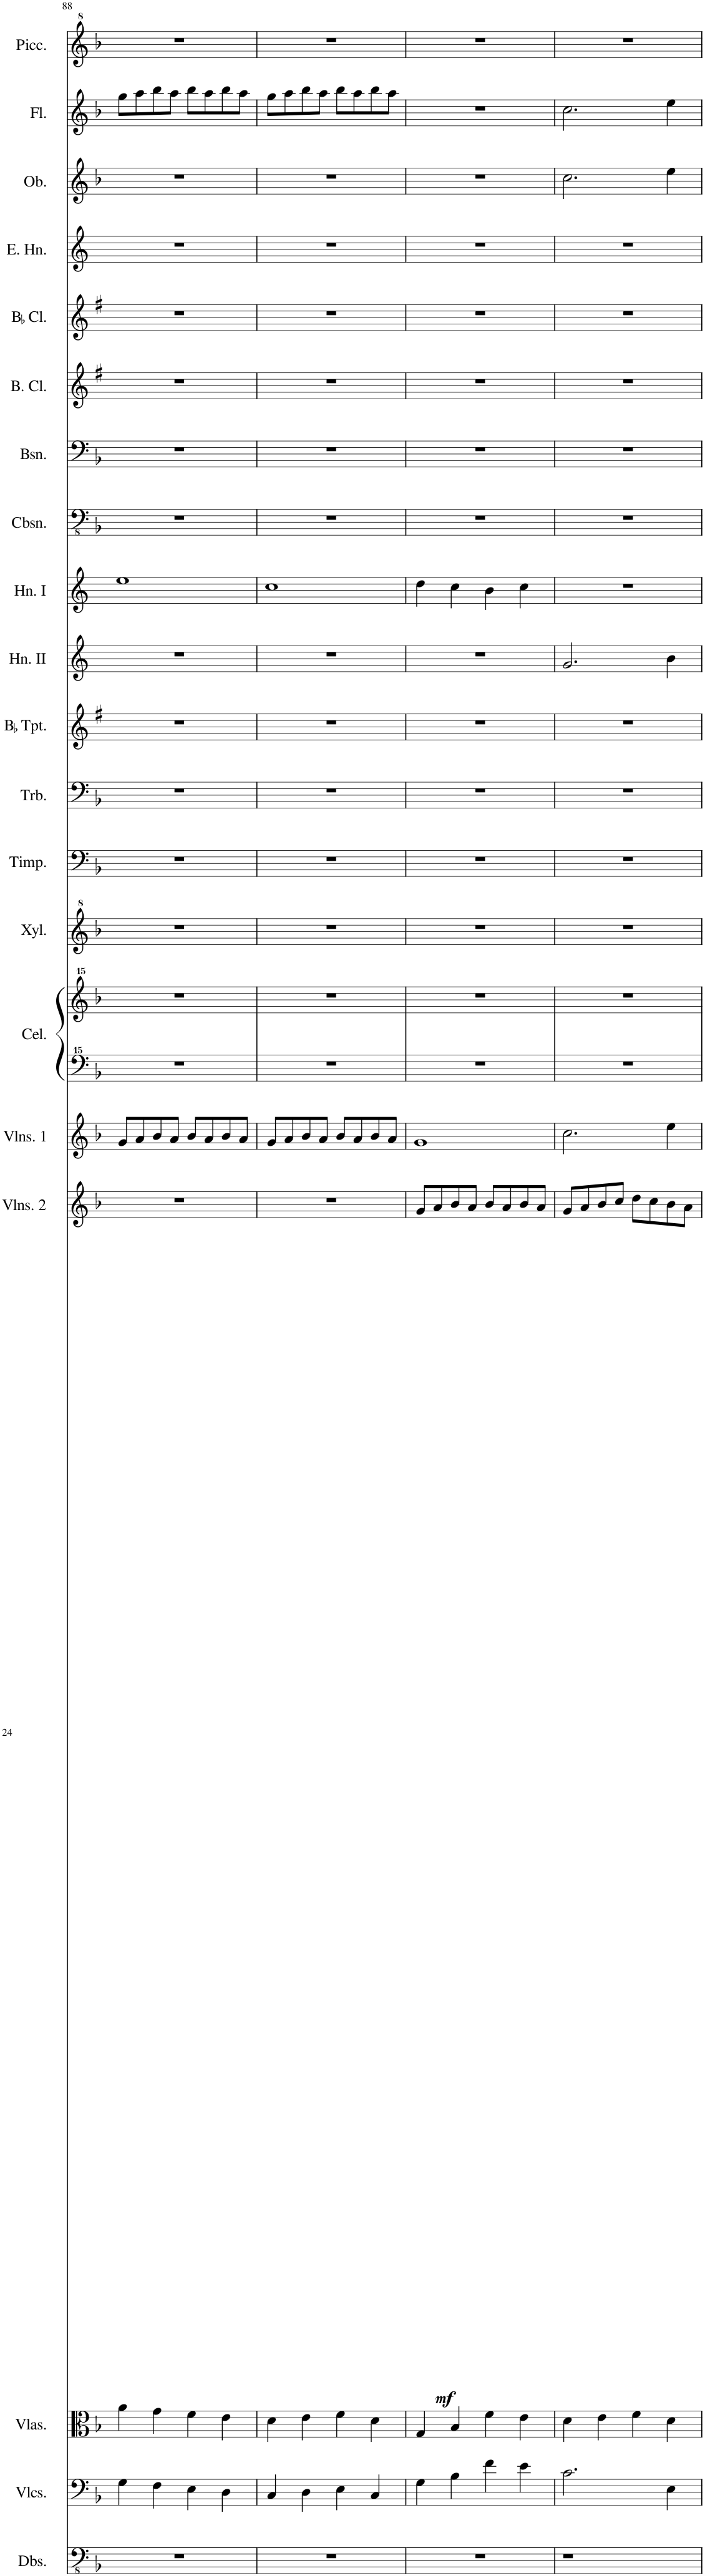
**kern	**kern	**kern	**kern	**dynam	**kern	**kern	**kern	**kern	**kern	**kern	**kern	**kern	**kern	**kern	**kern	**kern	**kern	**kern	**kern	**kern	**kern
*part20	*part19	*part18	*part17	*part17	*part16	*part15	*part15	*part14	*part13	*part12	*part11	*part10	*part9	*part8	*part7	*part6	*part5	*part4	*part3	*part2	*part1
*staff21	*staff20	*staff19	*staff18	*staff18	*staff17	*staff16	*staff15	*staff14	*staff13	*staff12	*staff11	*staff10	*staff9	*staff8	*staff7	*staff6	*staff5	*staff4	*staff3	*staff2	*staff1
*I"Double Basses	*I"Violoncellos	*I"Violas	*I"Violins 2	*	*I"Violins 1	*I"Celesta	*	*I"Xylophone	*I"Timpani	*I"Trombone	*I"BaccidentalFlat Trumpet	*I"Horn II	*I"Horn I	*I"Contrabassoon	*I"Bassoon	*I"Bass Clarinet	*I"BaccidentalFlat Clarinet	*I"English Horn	*I"Oboe	*I"Flute	*I"Piccolo
*I'Dbs.	*I'Vlcs.	*I'Vlas.	*I'Vlns. 2	*	*I'Vlns. 1	*I'Cel.	*	*I'Xyl.	*I'Timp.	*I'Trb.	*I'BaccidentalFlat Tpt.	*I'Hn. II	*I'Hn. I	*I'Cbsn.	*I'Bsn.	*I'B. Cl.	*I'BaccidentalFlat Cl.	*I'E. Hn.	*I'Ob.	*I'Fl.	*I'Picc.
!!LO:PB:g=z
*clefFv4	*clefF4	*clefC3	*clefG2	*	*clefG2	*clefF^^4	*clefG^^2	*clefG^2	*clefF4	*clefF4	*clefG2	*clefG2	*clefG2	*clefFv4	*clefF4	*clefG2	*clefG2	*clefG2	*clefG2	*clefG2	*clefG^2
*	*	*	*	*	*	*	*	*	*	*	*Trd1c2	*Trd4c7	*Trd4c7	*Trd7c12	*	*Trd8c14	*Trd1c2	*Trd4c7	*	*	*Trd-7c-12
*k[b-]	*k[b-]	*k[b-]	*k[b-]	*	*k[b-]	*k[b-]	*k[b-]	*k[b-]	*k[b-]	*k[b-]	*k[f#]	*k[]	*k[]	*k[b-]	*k[b-]	*k[f#]	*k[f#]	*k[]	*k[b-]	*k[b-]	*k[b-]
*M4/4	*M4/4	*M4/4	*M4/4	*	*M4/4	*M4/4	*M4/4	*M4/4	*M4/4	*M4/4	*M4/4	*M4/4	*M4/4	*M4/4	*M4/4	*M4/4	*M4/4	*M4/4	*M4/4	*M4/4	*M4/4
=88	=88	=88	=88	=88	=88	=88	=88	=88	=88	=88	=88	=88	=88	=88	=88	=88	=88	=88	=88	=88	=88
1r	4G\	4a\	1r	.	8g/L	1r	1r	1r	1r	1r	1r	1r	1ee	1r	1r	1r	1r	1r	1r	8gg\L	1r
.	.	.	.	.	8a/	.	.	.	.	.	.	.	.	.	.	.	.	.	.	8aa\	.
.	4F\	4g\	.	.	8b-/	.	.	.	.	.	.	.	.	.	.	.	.	.	.	8bb-\	.
.	.	.	.	.	8a/J	.	.	.	.	.	.	.	.	.	.	.	.	.	.	8aa\J	.
.	4E\	4f\	.	.	8b-/L	.	.	.	.	.	.	.	.	.	.	.	.	.	.	8bb-\L	.
.	.	.	.	.	8a/	.	.	.	.	.	.	.	.	.	.	.	.	.	.	8aa\	.
.	4D\	4e\	.	.	8b-/	.	.	.	.	.	.	.	.	.	.	.	.	.	.	8bb-\	.
.	.	.	.	.	8a/J	.	.	.	.	.	.	.	.	.	.	.	.	.	.	8aa\J	.
=89	=89	=89	=89	=89	=89	=89	=89	=89	=89	=89	=89	=89	=89	=89	=89	=89	=89	=89	=89	=89	=89
1r	4C/	4d\	1r	.	8g/L	1r	1r	1r	1r	1r	1r	1r	1cc	1r	1r	1r	1r	1r	1r	8gg\L	1r
.	.	.	.	.	8a/	.	.	.	.	.	.	.	.	.	.	.	.	.	.	8aa\	.
.	4D\	4e\	.	.	8b-/	.	.	.	.	.	.	.	.	.	.	.	.	.	.	8bb-\	.
.	.	.	.	.	8a/J	.	.	.	.	.	.	.	.	.	.	.	.	.	.	8aa\J	.
.	4E\	4f\	.	.	8b-/L	.	.	.	.	.	.	.	.	.	.	.	.	.	.	8bb-\L	.
.	.	.	.	.	8a/	.	.	.	.	.	.	.	.	.	.	.	.	.	.	8aa\	.
.	4C/	4d\	.	.	8b-/	.	.	.	.	.	.	.	.	.	.	.	.	.	.	8bb-\	.
.	.	.	.	.	8a/J	.	.	.	.	.	.	.	.	.	.	.	.	.	.	8aa\J	.
=90	=90	=90	=90	=90	=90	=90	=90	=90	=90	=90	=90	=90	=90	=90	=90	=90	=90	=90	=90	=90	=90
!	!	!	!	!LO:DY:b	!	!	!	!	!	!	!	!	!	!	!	!	!	!	!	!	!
1r	4G\	4G/	8g/L	mf	1g	1r	1r	1r	1r	1r	1r	1r	4dd\	1r	1r	1r	1r	1r	1r	1r	1r
.	.	.	8a/	.	.	.	.	.	.	.	.	.	.	.	.	.	.	.	.	.	.
.	4B-\	4B-/	8b-/	.	.	.	.	.	.	.	.	.	4cc\	.	.	.	.	.	.	.	.
.	.	.	8a/J	.	.	.	.	.	.	.	.	.	.	.	.	.	.	.	.	.	.
.	4f\	4f\	8b-/L	.	.	.	.	.	.	.	.	.	4b\	.	.	.	.	.	.	.	.
.	.	.	8a/	.	.	.	.	.	.	.	.	.	.	.	.	.	.	.	.	.	.
.	4e\	4e\	8b-/	.	.	.	.	.	.	.	.	.	4cc\	.	.	.	.	.	.	.	.
.	.	.	8a/J	.	.	.	.	.	.	.	.	.	.	.	.	.	.	.	.	.	.
=91	=91	=91	=91	=91	=91	=91	=91	=91	=91	=91	=91	=91	=91	=91	=91	=91	=91	=91	=91	=91	=91
1r	2.c\	4d\	8g/L	.	2.cc\	1r	1r	1r	1r	1r	1r	2.g/	1r	1r	1r	1r	1r	1r	2.cc\	2.cc\	1r
.	.	.	8a/	.	.	.	.	.	.	.	.	.	.	.	.	.	.	.	.	.	.
.	.	4e\	8b-/	.	.	.	.	.	.	.	.	.	.	.	.	.	.	.	.	.	.
.	.	.	8cc/J	.	.	.	.	.	.	.	.	.	.	.	.	.	.	.	.	.	.
.	.	4f\	8dd\L	.	.	.	.	.	.	.	.	.	.	.	.	.	.	.	.	.	.
.	.	.	8cc\	.	.	.	.	.	.	.	.	.	.	.	.	.	.	.	.	.	.
.	4E\	4d\	8b-\	.	4ee\	.	.	.	.	.	.	4b\	.	.	.	.	.	.	4ee\	4ee\	.
.	.	.	8a\J	.	.	.	.	.	.	.	.	.	.	.	.	.	.	.	.	.	.
=	=	=	=	=	=	=	=	=	=	=	=	=	=	=	=	=	=	=	=	=	=
*-	*-	*-	*-	*-	*-	*-	*-	*-	*-	*-	*-	*-	*-	*-	*-	*-	*-	*-	*-	*-	*-
